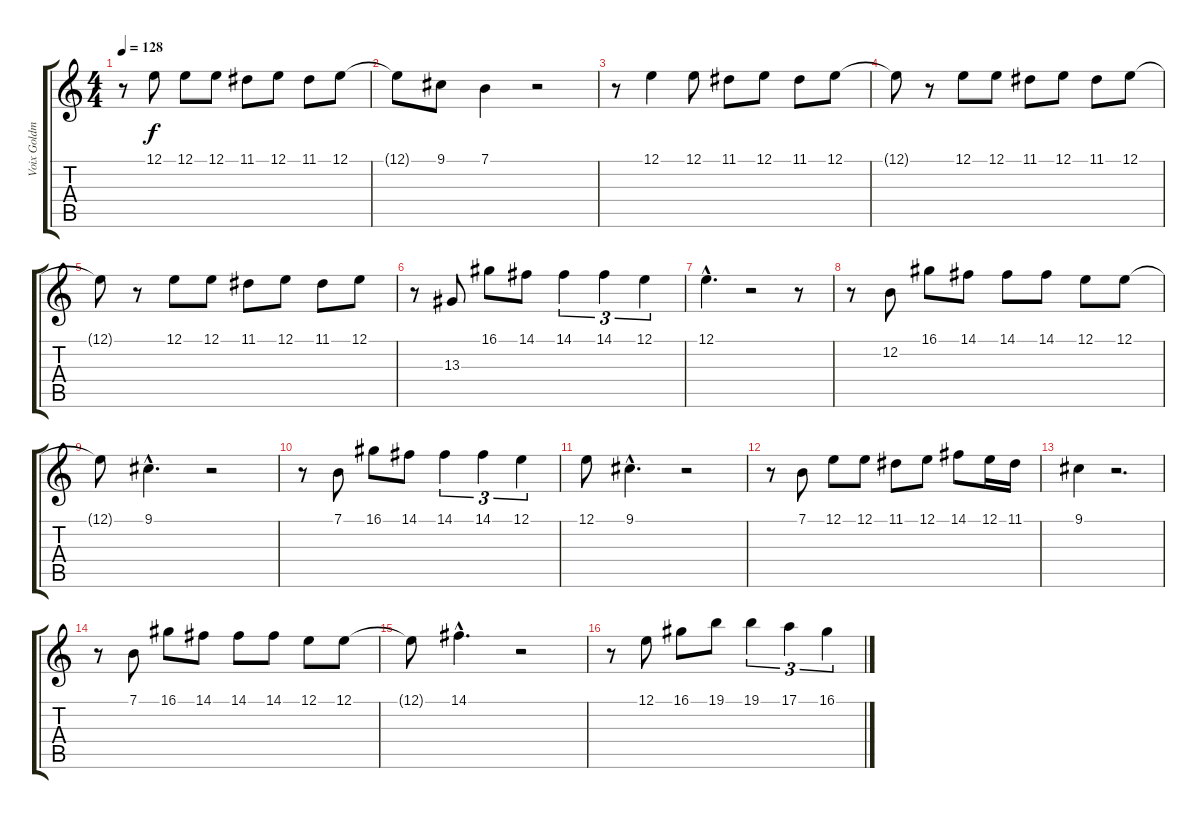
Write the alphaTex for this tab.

\track ("Voix Goldman" "Voix Goldm") {instrument electricpiano2}
\staff {score tabs}
\tuning (E4 B3 G3 D3 A2 E2) {hide}
\ts (4 4)
\tempo 128
\clef g2
\ks c
r.8{dy f} 12.1.8 12.1.8 12.1.8 11.1.8 12.1.8 11.1.8 12.1.8 |
12.1{t}.8 9.1.8 7.1.4 r.2 |
r.8 12.1.4 12.1.8 11.1.8 12.1.8 11.1.8 12.1.8 |
12.1{t}.8 r.8 12.1.8 12.1.8 11.1.8 12.1.8 11.1.8 12.1.8 |
12.1{t}.8 r.8 12.1.8 12.1.8 11.1.8 12.1.8 11.1.8 12.1.8 |
r.8 13.3.8 16.1.8 14.1.8 14.1.4{tu (3 2)} 14.1.4{tu (3 2)} 12.1.4{tu (3 2)} |
12.1{hac}.4{d} r.2 r.8 |
r.8 12.2.8 16.1.8 14.1.8 14.1.8 14.1.8 12.1.8 12.1.8 |
12.1{t}.8 9.1{hac}.4{d} r.2 |
r.8 7.1.8 16.1.8 14.1.8 14.1.4{tu (3 2)} 14.1.4{tu (3 2)} 12.1.4{tu (3 2)} |
12.1.8 9.1{hac}.4{d} r.2 |
r.8 7.1.8 12.1.8 12.1.8 11.1.8 12.1.8 14.1.8 12.1.16 11.1.16 |
9.1.4 r.2{d} |
r.8 7.1.8 16.1.8 14.1.8 14.1.8 14.1.8 12.1.8 12.1.8 |
12.1{t}.8 14.1{hac}.4{d} r.2 |
r.8 12.1.8 16.1.8 19.1.8 19.1.4{tu (3 2)} 17.1.4{tu (3 2)} 16.1.4{tu (3 2)}
